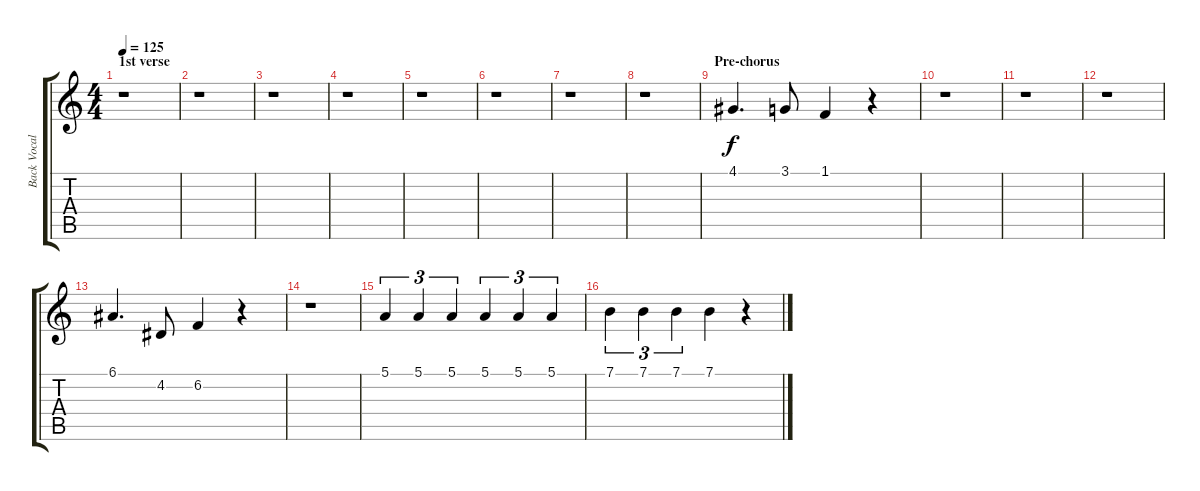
\track ("Back Vocals" "Back Vocal") {instrument baritonesax}
\staff {score tabs}
\tuning (E4 B3 G3 D3 A2 E2) {hide}
\ts (4 4)
\section ("" "1st verse")
\tempo 125
\clef g2
\ks c
r.1{dy f} |
r.1 |
r.1 |
r.1 |
r.1 |
r.1 |
r.1 |
r.1 |
\section ("" "Pre-chorus")
4.1.4{d} 3.1.8 1.1.4 r.4 |
r.1 |
r.1 |
r.1 |
6.1.4{d} 4.2.8 6.2.4 r.4 |
r.1 |
5.1.4{tu (3 2)} 5.1.4{tu (3 2)} 5.1.4{tu (3 2)} 5.1.4{tu (3 2)} 5.1.4{tu (3 2)} 5.1.4{tu (3 2)} |
7.1.4{tu (3 2)} 7.1.4{tu (3 2)} 7.1.4{tu (3 2)} 7.1.4 r.4
